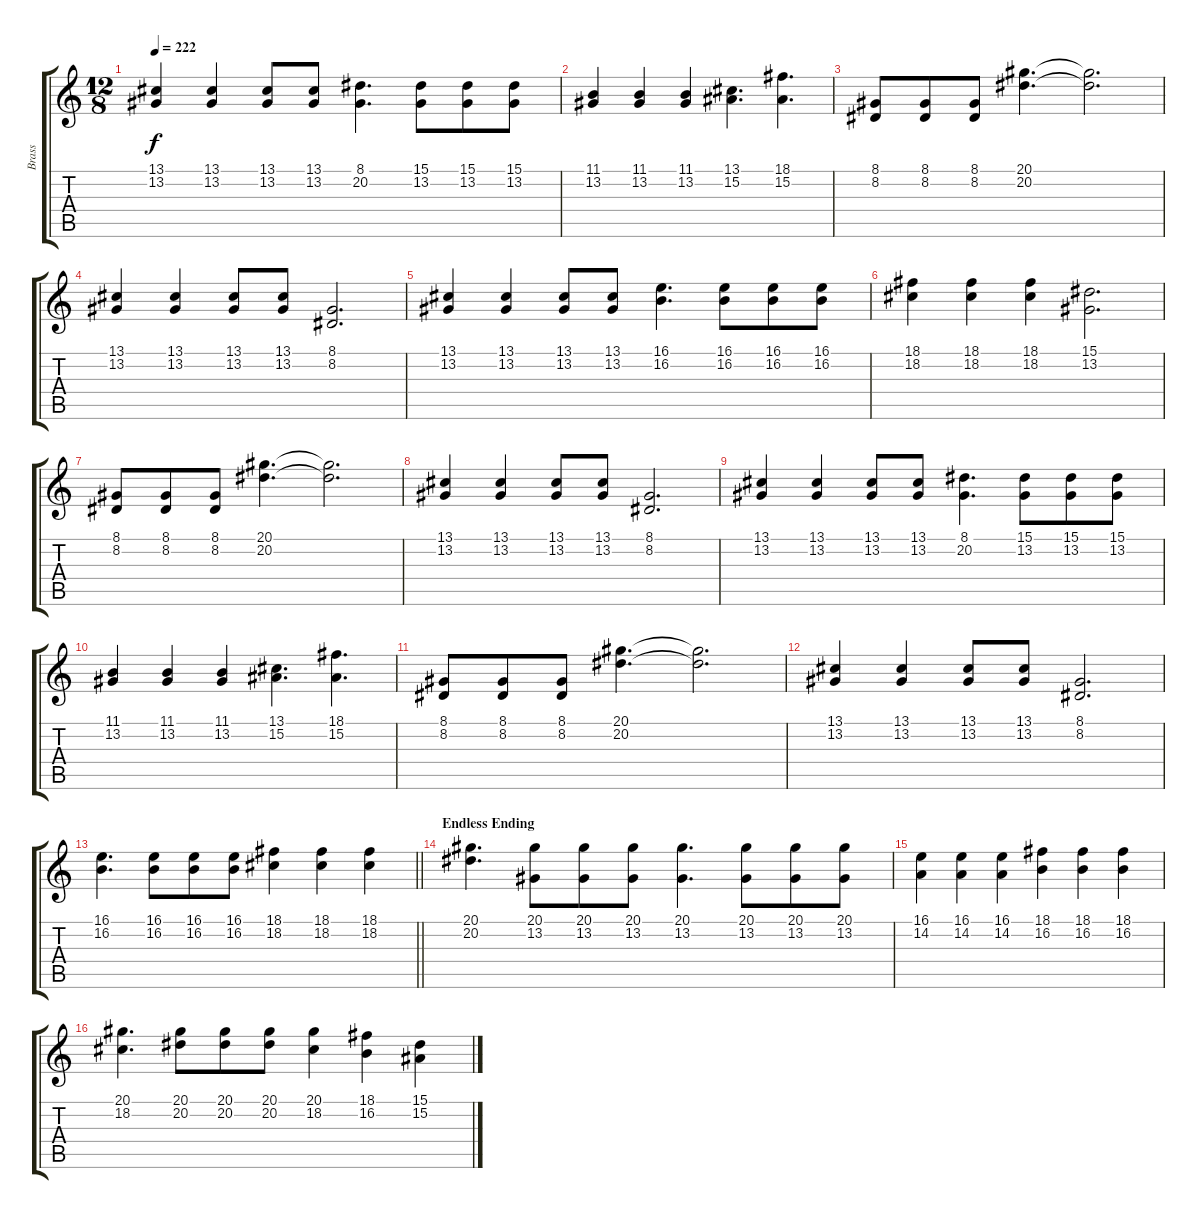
\track ("Brass" "Brass") {instrument brasssection}
\staff {score tabs}
\tuning (C4 G3 Eb3 Bb2 F2 C2) {hide}
\ts (12 8)
\tempo 222
\clef g2
\ks c
(13.1 13.2).4{dy f} (13.1 13.2).4 (13.1 13.2).8 (13.1 13.2).8 (8.1 20.2).4{d} (15.1 13.2).8 (15.1 13.2).8 (15.1 13.2).8 |
(11.1 13.2).4 (11.1 13.2).4 (11.1 13.2).4 (13.1 15.2).4{d} (18.1 15.2).4{d} |
(8.1 8.2).8 (8.1 8.2).8 (8.1 8.2).8 (20.1 20.2).4{d} (20.1{t} 20.2{t}).2{d} |
(13.1 13.2).4 (13.1 13.2).4 (13.1 13.2).8 (13.1 13.2).8 (8.1 8.2).2{d} |
(13.1 13.2).4 (13.1 13.2).4 (13.1 13.2).8 (13.1 13.2).8 (16.1 16.2).4{d} (16.1 16.2).8 (16.1 16.2).8 (16.1 16.2).8 |
(18.1 18.2).4 (18.1 18.2).4 (18.1 18.2).4 (15.1 13.2).2{d} |
(8.1 8.2).8 (8.1 8.2).8 (8.1 8.2).8 (20.1 20.2).4{d} (20.1{t} 20.2{t}).2{d} |
(13.1 13.2).4 (13.1 13.2).4 (13.1 13.2).8 (13.1 13.2).8 (8.1 8.2).2{d} |
(13.1 13.2).4 (13.1 13.2).4 (13.1 13.2).8 (13.1 13.2).8 (8.1 20.2).4{d} (15.1 13.2).8 (15.1 13.2).8 (15.1 13.2).8 |
(11.1 13.2).4 (11.1 13.2).4 (11.1 13.2).4 (13.1 15.2).4{d} (18.1 15.2).4{d} |
(8.1 8.2).8 (8.1 8.2).8 (8.1 8.2).8 (20.1 20.2).4{d} (20.1{t} 20.2{t}).2{d} |
(13.1 13.2).4 (13.1 13.2).4 (13.1 13.2).8 (13.1 13.2).8 (8.1 8.2).2{d} |
\barLineRight lightlight
(16.1 16.2).4{d} (16.1 16.2).8 (16.1 16.2).8 (16.1 16.2).8 (18.1 18.2).4 (18.1 18.2).4 (18.1 18.2).4 |
\section ("" "Endless Ending")
(20.1 20.2).4{d} (20.1 13.2).8 (20.1 13.2).8 (20.1 13.2).8 (20.1 13.2).4{d} (20.1 13.2).8 (20.1 13.2).8 (20.1 13.2).8 |
(16.1 14.2).4 (16.1 14.2).4 (16.1 14.2).4 (18.1 16.2).4 (18.1 16.2).4 (18.1 16.2).4 |
(20.1 18.2).4{d} (20.1 20.2).8 (20.1 20.2).8 (20.1 20.2).8 (20.1 18.2).4 (18.1 16.2).4 (15.1 15.2).4
